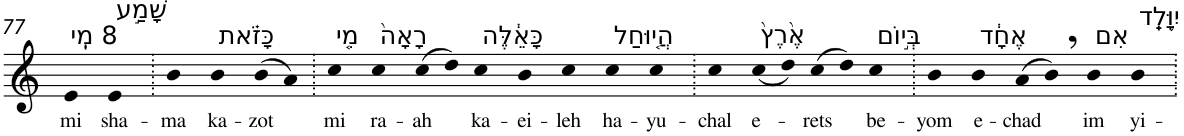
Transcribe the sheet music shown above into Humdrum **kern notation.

**kern	**text
*part1	*part1
*staff1	*staff1
*I"Piano	*
*I'Pno	*
!!LO:PB:g=z
*clefG2	*
*k[]	*
=77	=77
!LO:TX:a:t=8 מִֽי	!
!	!LO:LY:b
4e	mi
!LO:TX:a:t=שָׁמַ֣ע	!
!	!LO:LY:b
4e	sha-
=78.	=78.
!	!LO:LY:b
4b	-ma
!LO:TX:a:t=כָּזֹ֗את	!
!	!LO:LY:b
4b	ka-
!	!LO:LY:b
(8b	-zot
8a)	.
=79.	=79.
!LO:TX:a:t=מִ֤י	!
!	!LO:LY:b
4cc	mi
!LO:TX:a:t=רָאָה֙	!
!	!LO:LY:b
4cc	ra-
!	!LO:LY:b
(8cc	-ah
8dd)	.
!LO:TX:a:t=כָּאֵ֔לֶּה	!
!	!LO:LY:b
4cc	ka-
!	!LO:LY:b
4b	-ei-
!	!LO:LY:b
4cc	-leh
!LO:TX:a:t=הֲי֤וּחַל	!
!	!LO:LY:b
4cc	ha-
!	!LO:LY:b
4cc	-yu-
=80.	=80.
!	!LO:LY:b
4cc	-chal
!LO:TX:a:t=אֶ֙רֶץ֙	!
!	!LO:LY:b
(<8cc	e-
8dd)	.
!	!LO:LY:b
(8cc	-rets
8dd)	.
!LO:TX:a:t=בְּי֣וֹם	!
!	!LO:LY:b
4cc	be-
=81.	=81.
!	!LO:LY:b
4b	-yom
!LO:TX:a:t=אֶחָ֔ד	!
!	!LO:LY:b
4b	e-
!	!LO:LY:b
(8a	-chad
8b,)	.
!LO:TX:a:t=אִם	!
!	!LO:LY:b
4b	im
!LO:TX:a:t=יִוָּ֥לֵֽד	!
!	!LO:LY:b
4b	yi-
=.	=.
*-	*-
